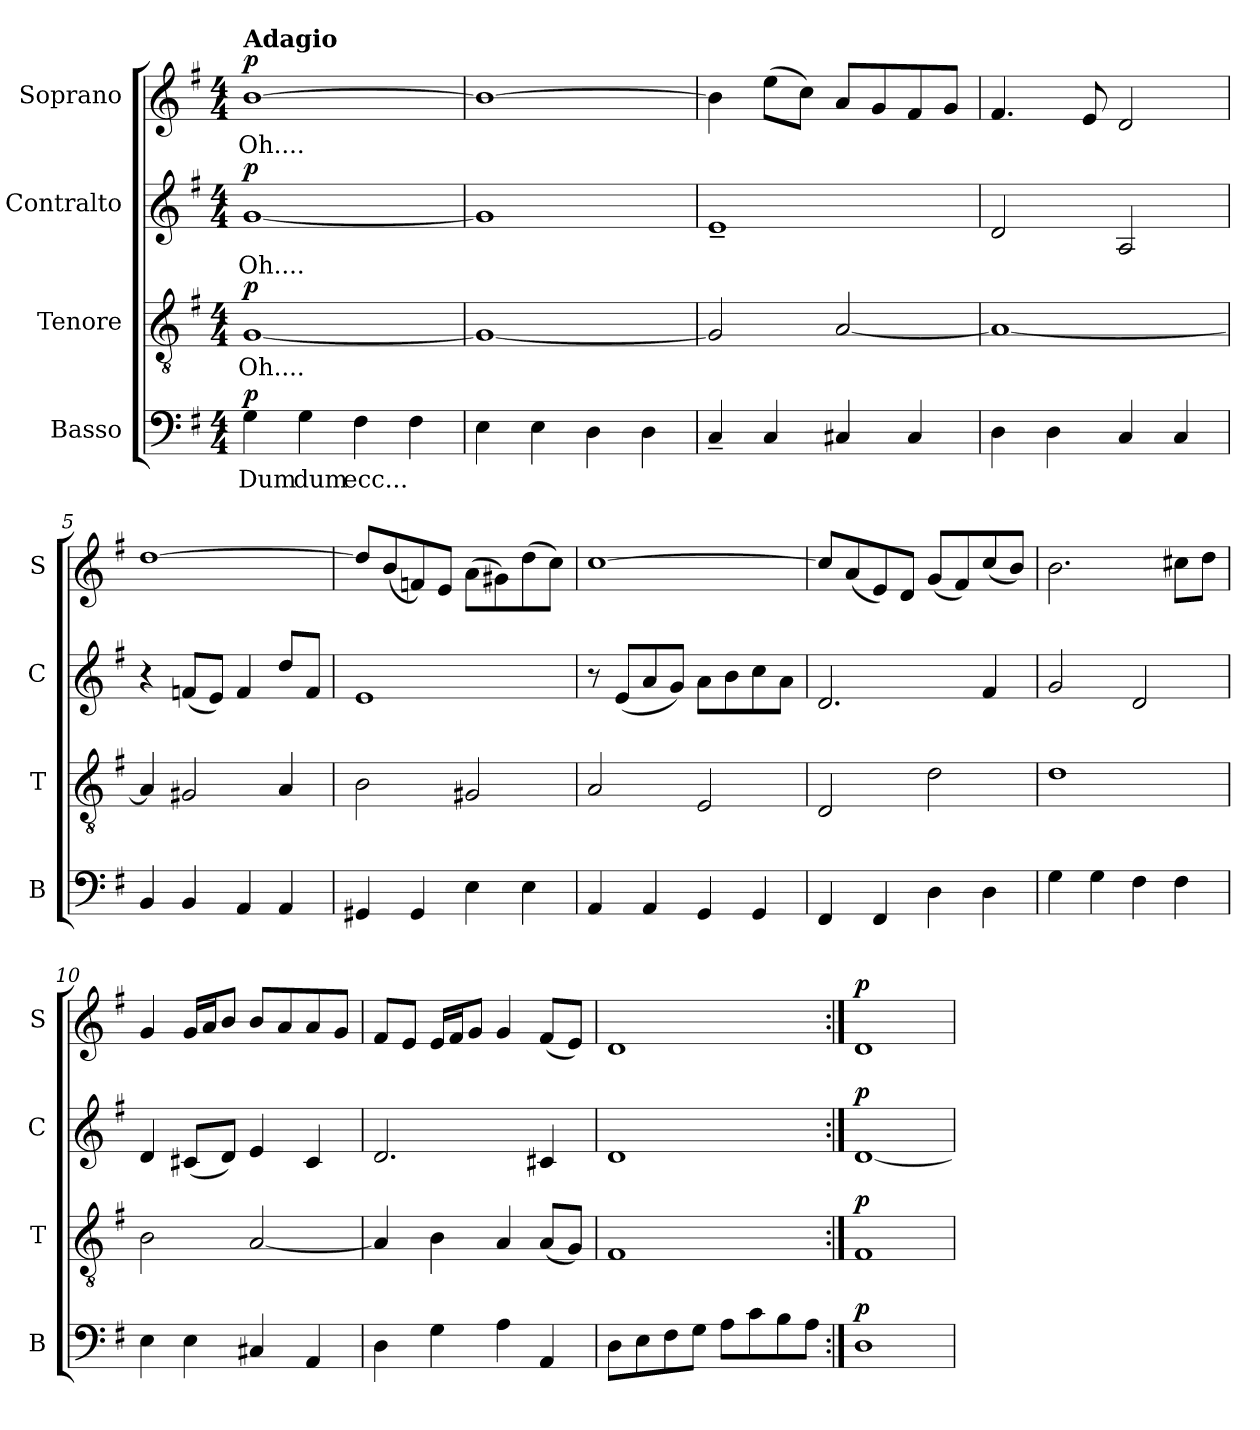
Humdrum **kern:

**kern	**text	**dynam	**kern	**text	**dynam	**kern	**text	**dynam	**kern	**text	**dynam
*part4	*part4	*part4	*part3	*part3	*part3	*part2	*part2	*part2	*part1	*part1	*part1
*staff4	*staff4	*staff4	*staff3	*staff3	*staff3	*staff2	*staff2	*staff2	*staff1	*staff1	*staff1
*I"Basso	*	*	*I"Tenore	*	*	*I"Contralto	*	*	*I"Soprano	*	*
*I'B	*	*	*I'T	*	*	*I'C	*	*	*I'S	*	*
*clefF4	*	*	*clefGv2	*	*	*clefG2	*	*	*clefG2	*	*
*k[f#]	*	*	*k[f#]	*	*	*k[f#]	*	*	*k[f#]	*	*
*M4/4	*	*	*M4/4	*	*	*M4/4	*	*	*M4/4	*	*
*MM65	*	*	*MM65	*	*	*MM65	*	*	*MM65	*	*
=1	=1	=1	=1	=1	=1	=1	=1	=1	=1	=1	=1
!	!	!	!	!	!	!	!	!	!LO:TX:a:B:t=Adagio	!	!
!	!	!LO:DY:a	!	!	!LO:DY:a	!	!	!LO:DY:a	!	!	!LO:DY:a
4G\	Dum	p	[1G	Oh....	p	[1g	Oh....	p	[1b	Oh....	p
4G\	dum	.	.	.	.	.	.	.	.	.	.
4F#\	ecc...	.	.	.	.	.	.	.	.	.	.
4F#\	.	.	.	.	.	.	.	.	.	.	.
=2	=2	=2	=2	=2	=2	=2	=2	=2	=2	=2	=2
4E\	.	.	1G_	.	.	1g]	.	.	1b_	.	.
4E\	.	.	.	.	.	.	.	.	.	.	.
4D\	.	.	.	.	.	.	.	.	.	.	.
4D\	.	.	.	.	.	.	.	.	.	.	.
=3	=3	=3	=3	=3	=3	=3	=3	=3	=3	=3	=3
4C~/	.	.	2G/]	.	.	1e~	.	.	4b\]	.	.
4C/	.	.	.	.	.	.	.	.	(8ee\L	.	.
.	.	.	.	.	.	.	.	.	8cc\J)	.	.
4C#X/	.	.	[2A/	.	.	.	.	.	8a/L	.	.
.	.	.	.	.	.	.	.	.	8g/	.	.
4C#/	.	.	.	.	.	.	.	.	8f#/	.	.
.	.	.	.	.	.	.	.	.	8g/J	.	.
=4	=4	=4	=4	=4	=4	=4	=4	=4	=4	=4	=4
4D\	.	.	1A_	.	.	2d/	.	.	4.f#/	.	.
4D\	.	.	.	.	.	.	.	.	.	.	.
.	.	.	.	.	.	.	.	.	8e/	.	.
4C/	.	.	.	.	.	2A/	.	.	2d/	.	.
4C/	.	.	.	.	.	.	.	.	.	.	.
!!LO:LB:g=z
=5	=5	=5	=5	=5	=5	=5	=5	=5	=5	=5	=5
4BB/	.	.	4A/]	.	.	4r	.	.	[1dd	.	.
4BB/	.	.	2G#X/	.	.	(8fn/L	.	.	.	.	.
.	.	.	.	.	.	8e/J)	.	.	.	.	.
4AA/	.	.	.	.	.	4f/	.	.	.	.	.
4AA/	.	.	4A/	.	.	8dd/L	.	.	.	.	.
.	.	.	.	.	.	8f/J	.	.	.	.	.
=6	=6	=6	=6	=6	=6	=6	=6	=6	=6	=6	=6
4GG#X/	.	.	2B\	.	.	1e	.	.	8dd/L]	.	.
.	.	.	.	.	.	.	.	.	(8b/	.	.
4GG#/	.	.	.	.	.	.	.	.	8fn/)	.	.
.	.	.	.	.	.	.	.	.	8e/J	.	.
4E\	.	.	2G#X/	.	.	.	.	.	(8a\L	.	.
.	.	.	.	.	.	.	.	.	8g#X\)	.	.
4E\	.	.	.	.	.	.	.	.	(8dd\	.	.
.	.	.	.	.	.	.	.	.	8cc\J)	.	.
=7	=7	=7	=7	=7	=7	=7	=7	=7	=7	=7	=7
4AA/	.	.	2A/	.	.	8r	.	.	[1cc	.	.
.	.	.	.	.	.	(8e/L	.	.	.	.	.
4AA/	.	.	.	.	.	8a/	.	.	.	.	.
.	.	.	.	.	.	8g/J)	.	.	.	.	.
4GG/	.	.	2E/	.	.	8a\L	.	.	.	.	.
.	.	.	.	.	.	8b\	.	.	.	.	.
4GG/	.	.	.	.	.	8cc\	.	.	.	.	.
.	.	.	.	.	.	8a\J	.	.	.	.	.
=8	=8	=8	=8	=8	=8	=8	=8	=8	=8	=8	=8
4FF#/	.	.	2D/	.	.	2.d/	.	.	8cc/L]	.	.
.	.	.	.	.	.	.	.	.	(8a/	.	.
4FF#/	.	.	.	.	.	.	.	.	8e/)	.	.
.	.	.	.	.	.	.	.	.	8d/J	.	.
4D\	.	.	2d\	.	.	.	.	.	(8g/L	.	.
.	.	.	.	.	.	.	.	.	8f#/)	.	.
4D\	.	.	.	.	.	4f#/	.	.	(8cc/	.	.
.	.	.	.	.	.	.	.	.	8b/J)	.	.
!!LO:LB:g=z
=9	=9	=9	=9	=9	=9	=9	=9	=9	=9	=9	=9
4G\	.	.	1d	.	.	2g/	.	.	2.b\	.	.
4G\	.	.	.	.	.	.	.	.	.	.	.
4F#\	.	.	.	.	.	2d/	.	.	.	.	.
4F#\	.	.	.	.	.	.	.	.	8cc#X\L	.	.
.	.	.	.	.	.	.	.	.	8dd\J	.	.
=10	=10	=10	=10	=10	=10	=10	=10	=10	=10	=10	=10
4E\	.	.	2B\	.	.	4d/	.	.	4g/	.	.
4E\	.	.	.	.	.	(8c#X/L	.	.	16g/LL	.	.
.	.	.	.	.	.	.	.	.	16a/J	.	.
.	.	.	.	.	.	8d/J)	.	.	8b/J	.	.
4C#X/	.	.	[2A/	.	.	4e/	.	.	8b/L	.	.
.	.	.	.	.	.	.	.	.	8a/	.	.
4AA/	.	.	.	.	.	4c#/	.	.	8a/	.	.
.	.	.	.	.	.	.	.	.	8g/J	.	.
=11	=11	=11	=11	=11	=11	=11	=11	=11	=11	=11	=11
4D\	.	.	4A/]	.	.	2.d/	.	.	8f#/L	.	.
.	.	.	.	.	.	.	.	.	8e/J	.	.
4G\	.	.	4B\	.	.	.	.	.	16e/LL	.	.
.	.	.	.	.	.	.	.	.	16f#/J	.	.
.	.	.	.	.	.	.	.	.	8g/J	.	.
4A\	.	.	4A/	.	.	.	.	.	4g/	.	.
4AA/	.	.	(8A/L	.	.	4c#X/	.	.	(8f#/L	.	.
.	.	.	8G/J)	.	.	.	.	.	8e/J)	.	.
=12	=12	=12	=12	=12	=12	=12	=12	=12	=12	=12	=12
8D\L	.	.	1F#	.	.	1d	.	.	1d	.	.
8E\	.	.	.	.	.	.	.	.	.	.	.
8F#\	.	.	.	.	.	.	.	.	.	.	.
8G\J	.	.	.	.	.	.	.	.	.	.	.
8A\L	.	.	.	.	.	.	.	.	.	.	.
8c\	.	.	.	.	.	.	.	.	.	.	.
8B\	.	.	.	.	.	.	.	.	.	.	.
8A\J	.	.	.	.	.	.	.	.	.	.	.
!!LO:PB:g=z
=13:|!	=13:|!	=13:|!	=13:|!	=13:|!	=13:|!	=13:|!	=13:|!	=13:|!	=13:|!	=13:|!	=13:|!
!	!	!LO:DY:a	!	!	!LO:DY:a	!	!	!LO:DY:a	!	!	!LO:DY:a
1D	.	p	1F#	.	p	[1d	.	p	1d	.	p
=	=	=	=	=	=	=	=	=	=	=	=
*-	*-	*-	*-	*-	*-	*-	*-	*-	*-	*-	*-
